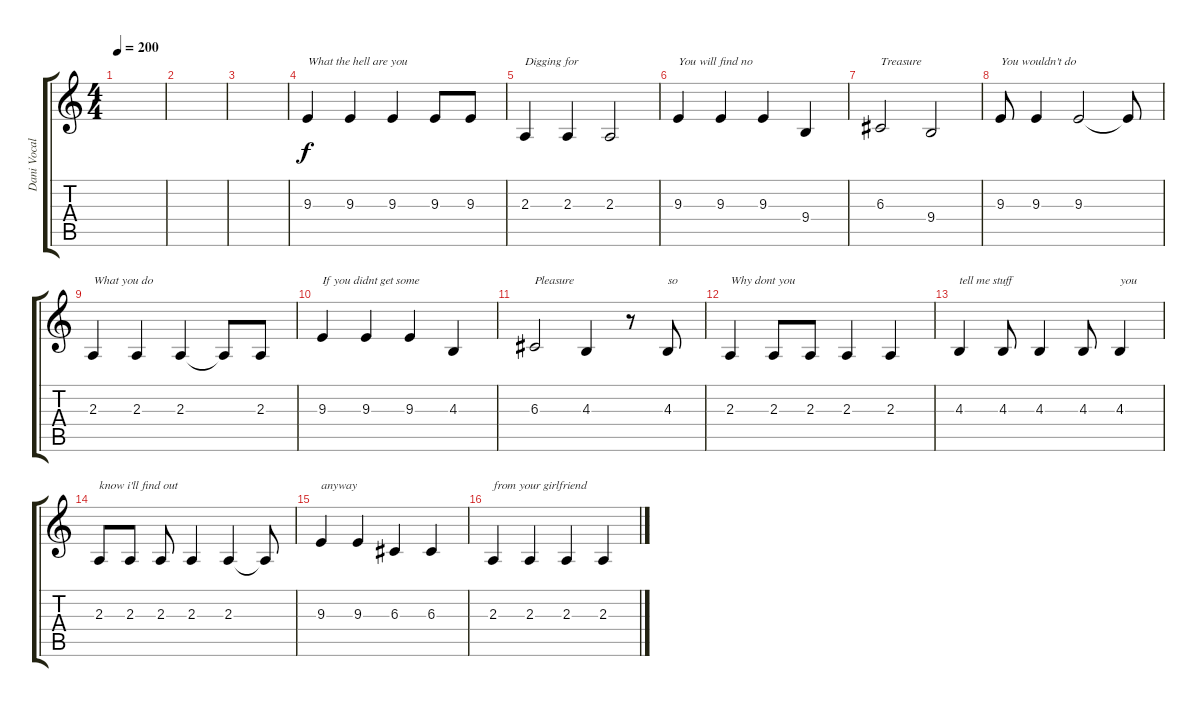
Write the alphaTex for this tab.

\track ("Dani Vocals" "Dani Vocal") {instrument tenorsax}
\staff {score tabs}
\tuning (E4 B3 G3 D3 A2 E2) {hide}
\ts (4 4)
\tempo 200
\clef g2
\ks c
|
|
|
9.3.4{txt "What the hell are you"} 9.3.4 9.3.4 9.3.8 9.3.8 |
2.3.4{txt "Digging for"} 2.3.4 2.3.2 |
9.3.4{txt "You will find no"} 9.3.4 9.3.4 9.4.4 |
6.3.2{txt "Treasure"} 9.4.2 |
9.3.8{txt "You wouldn't do"} 9.3.4 9.3.2 9.3{t}.8 |
2.3.4{txt "What you do"} 2.3.4 2.3.4 2.3{t}.8 2.3.8 |
9.3.4{txt "If you didnt get some"} 9.3.4 9.3.4 4.3.4 |
6.3.2{txt "Pleasure"} 4.3.4 r.8 4.3.8{txt "so"} |
2.3.4{txt "Why dont you "} 2.3.8 2.3.8 2.3.4 2.3.4 |
4.3.4{txt "tell me stuff"} 4.3.8 4.3.4 4.3.8 4.3.4{txt "you"} |
2.3.8{txt "know i'll find out"} 2.3.8 2.3.8 2.3.4 2.3.4 2.3{t}.8 |
9.3.4{txt "anyway"} 9.3.4 6.3.4 6.3.4 |
2.3.4{txt "from your girlfriend"} 2.3.4 2.3.4 2.3.4
